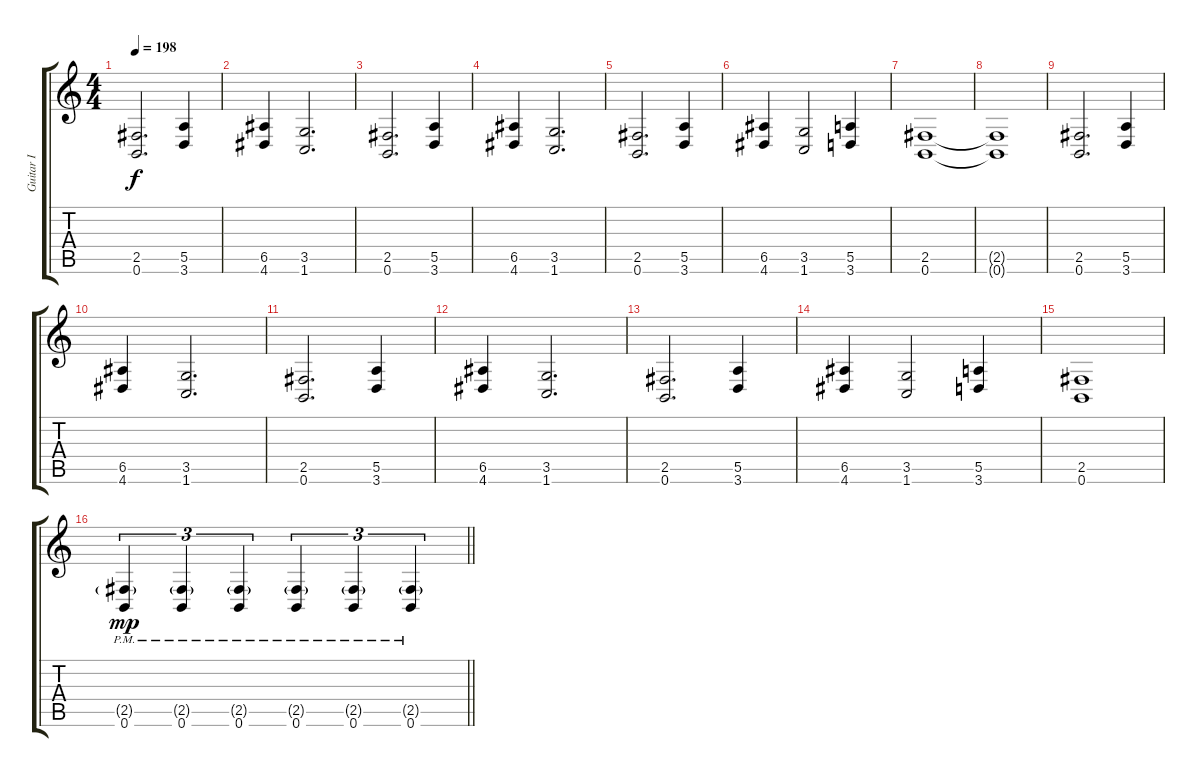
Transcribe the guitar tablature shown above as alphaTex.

\track ("Guitar I" "Guitar I") {instrument distortionguitar}
\staff {score tabs}
\tuning (B3 Gb3 D3 A2 E2 B1) {hide}
\ts (4 4)
\section ("" "")
\tempo 198
\clef g2
\ks c
(2.5 0.6).2{d dy f volume 6} (5.5 3.6).4 |
(6.5 4.6).4 (3.5 1.6).2{d} |
(2.5 0.6).2{d} (5.5 3.6).4 |
(6.5 4.6).4 (3.5 1.6).2{d} |
(2.5 0.6).2{d volume 5} (5.5 3.6).4 |
(6.5 4.6).4 (3.5 1.6).2 (5.5 3.6).4 |
(2.5 0.6).1 |
(2.5{t} 0.6{t}).1 |
(2.5 0.6).2{d volume 4} (5.5 3.6).4 |
(6.5 4.6).4 (3.5 1.6).2{d} |
(2.5 0.6).2{d} (5.5 3.6).4 |
(6.5 4.6).4 (3.5 1.6).2{d} |
(2.5 0.6).2{d volume 3} (5.5 3.6).4 |
(6.5 4.6).4 (3.5 1.6).2 (5.5 3.6).4 |
(2.5 0.6).1 |
\barLineRight lightlight
(2.5{g pm} 0.6{pm}).4{tu (3 2) dy mp} (2.5{g pm} 0.6{pm}).4{tu (3 2)} (2.5{g pm} 0.6{pm}).4{tu (3 2)} (2.5{g pm} 0.6{pm}).4{tu (3 2)} (2.5{g pm} 0.6{pm}).4{tu (3 2)} (2.5{g pm} 0.6{pm}).4{tu (3 2)}
